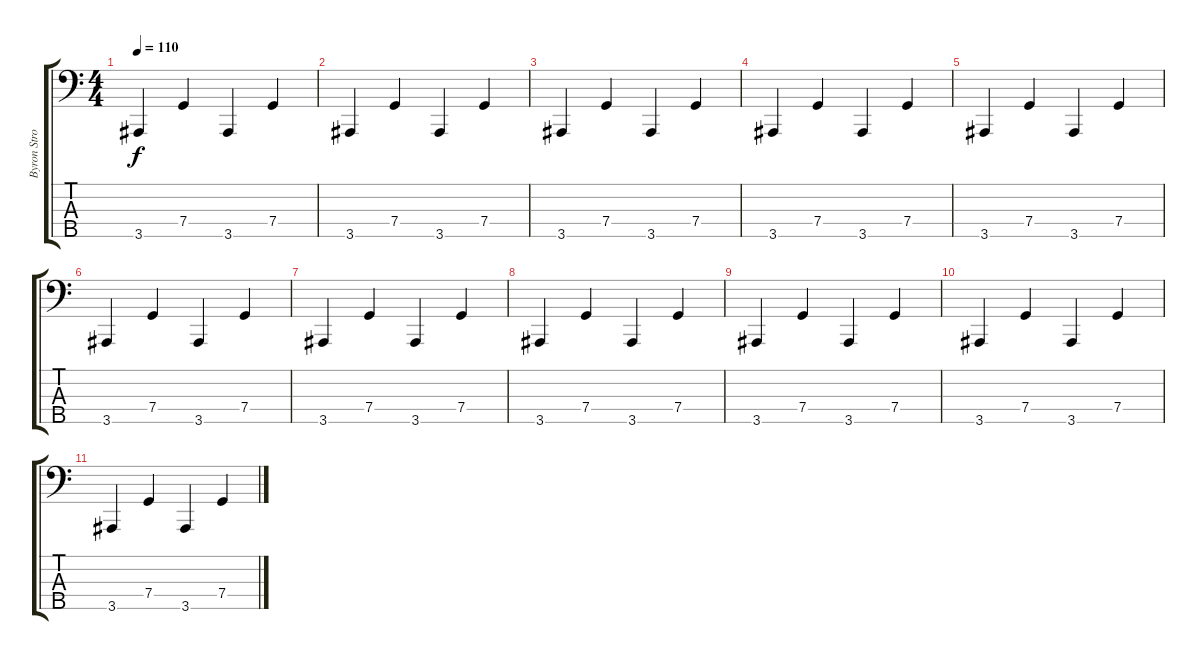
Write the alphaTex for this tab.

\track ("Byron Stroud" "Byron Stro") {instrument electricbasspick}
\staff {score tabs}
\tuning (G2 C2 G1 C1 G0) {hide}
\ts (4 4)
\tempo 110
\clef f4
\ks c
3.5.4{dy f} 7.4.4 3.5.4 7.4.4 |
3.5.4 7.4.4 3.5.4 7.4.4 |
3.5.4 7.4.4 3.5.4 7.4.4 |
3.5.4 7.4.4 3.5.4 7.4.4 |
3.5.4 7.4.4 3.5.4 7.4.4 |
3.5.4 7.4.4 3.5.4 7.4.4 |
3.5.4 7.4.4 3.5.4 7.4.4 |
3.5.4 7.4.4 3.5.4 7.4.4 |
3.5.4 7.4.4 3.5.4 7.4.4 |
3.5.4 7.4.4 3.5.4 7.4.4 |
3.5.4 7.4.4 3.5.4 7.4.4
